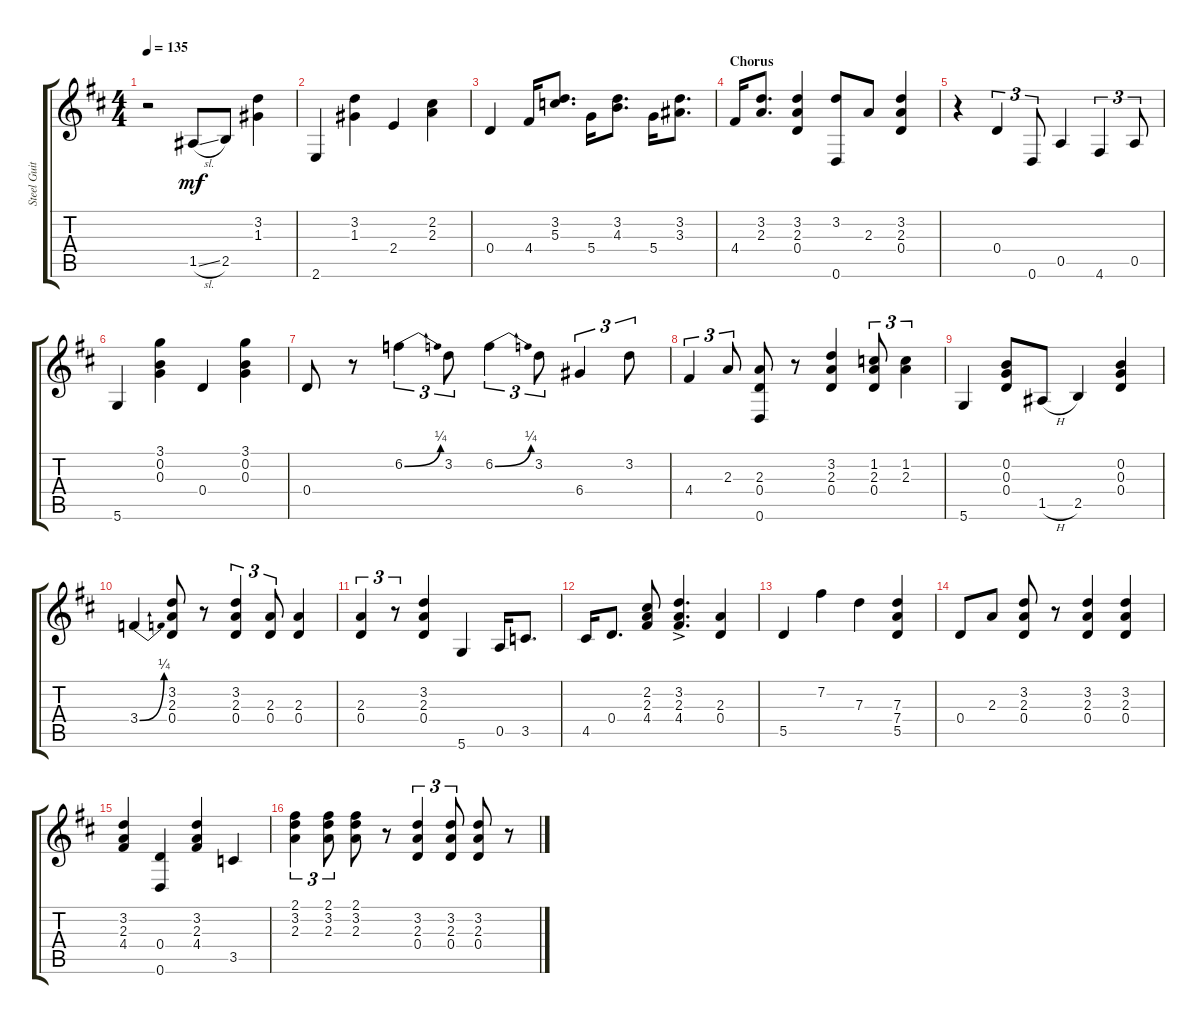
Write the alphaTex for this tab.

\track ("Steel Guitar" "Steel Guit") {instrument acousticguitarsteel}
\staff {score tabs}
\tuning (E4 B3 G3 D3 A2 D2) {hide}
\ts (4 4)
\tempo 135
\clef g2
\ks d
r.2{dy mf} 1.5{sl}.8 2.5.8 (3.2 1.3).4 |
2.6.4 (3.2 1.3).4 2.4.4 (2.2 2.3).4 |
0.4.4 4.4.16 (3.2 5.3).8{d} 5.4.16 (3.2 4.3).8{d} 5.4.16 (3.2 3.3).8{d} |
\section ("" "Chorus")
4.4.16 (3.2 2.3).8{d} (3.2 2.3 0.4).4 (3.2 0.6).8 2.3.8 (3.2 2.3 0.4).4 |
r.4 0.4.4{tu (3 2)} 0.6.8{tu (3 2)} 0.5.4 4.6.4{tu (3 2)} 0.5.8{tu (3 2)} |
5.6.4 (3.1 0.2 0.3).4 0.4.4 (3.1 0.2 0.3).4 |
0.4.8 r.8 6.2{be (bend 0 0 60 1)}.4{tu (3 2)} 3.2.8{tu (3 2)} 6.2{be (bend 0 0 60 1)}.4{tu (3 2)} 3.2.8{tu (3 2)} 6.4.4{tu (3 2)} 3.2.8{tu (3 2)} |
4.4.4{tu (3 2)} 2.3.8{tu (3 2)} (2.3 0.4 0.6).8 r.8 (3.2 2.3 0.4).4 (1.2 2.3 0.4).8{tu (3 2)} (1.2 2.3).4{tu (3 2)} |
5.6.4 (0.2 0.3 0.4).8 1.5{h}.8 2.5.4 (0.2 0.3 0.4).4 |
3.4{be (bend 0 0 60 1)}.4 (3.2 2.3 0.4).8 r.8 (3.2 2.3 0.4).4{tu (3 2)} (2.3 0.4).8{tu (3 2)} (2.3 0.4).4 |
(2.3 0.4).4{tu (3 2)} r.8{tu (3 2)} (3.2 2.3 0.4).4 5.6.4 0.5.16 3.5.8{d} |
4.5.16 0.4.8{d} (2.2 2.3 4.4).8 (3.2{ac} 2.3{ac} 4.4{ac}).4{d} (2.3 0.4).4 |
5.5.4 7.2.4 7.3.4 (7.3 7.4 5.5).4 |
0.4.8 2.3.8 (3.2 2.3 0.4).8 r.8 (3.2 2.3 0.4).4 (3.2 2.3 0.4).4 |
(3.2 2.3 4.4).4 (0.4 0.6).4 (3.2 2.3 4.4).4 3.5.4 |
(2.1 3.2 2.3).4{tu (3 2)} (2.1 3.2 2.3).8{tu (3 2)} (2.1 3.2 2.3).8 r.8 (3.2 2.3 0.4).4{tu (3 2)} (3.2 2.3 0.4).8{tu (3 2)} (3.2 2.3 0.4).8 r.8
